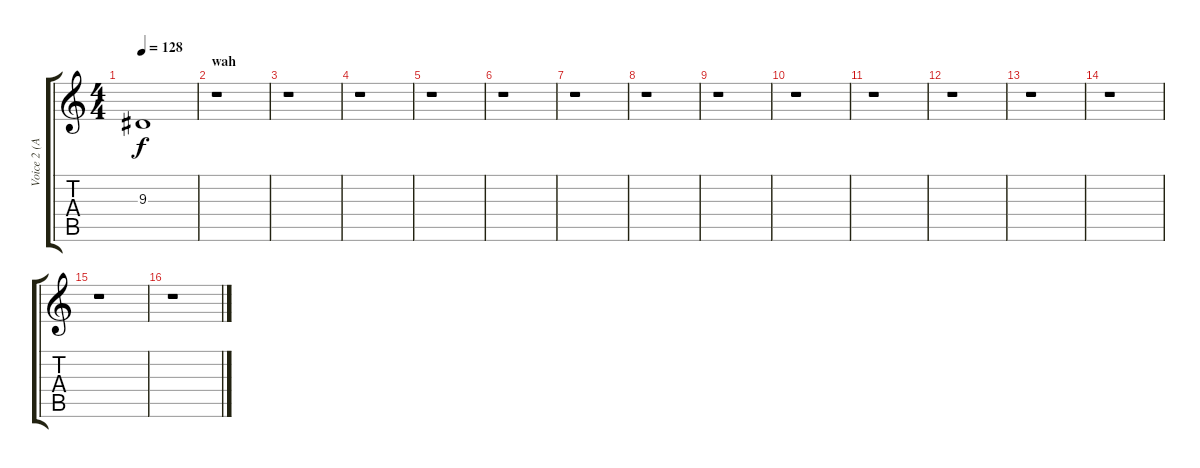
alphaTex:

\track ("Voice 2 (Axl, Izzy, Duff)" "Voice 2 (A") {mute instrument lead2sawtooth}
\staff {score tabs}
\tuning (Eb4 Bb3 Gb3 Db3 Ab2 Eb2) {hide}
\ts (4 4)
\tempo 128
\clef g2
\ks c
9.3{t}.1{dy f} |
\section ("" "wah")
r.1 |
r.1 |
r.1 |
r.1 |
r.1 |
r.1 |
r.1 |
r.1 |
r.1 |
r.1 |
r.1 |
r.1 |
r.1 |
r.1 |
r.1
